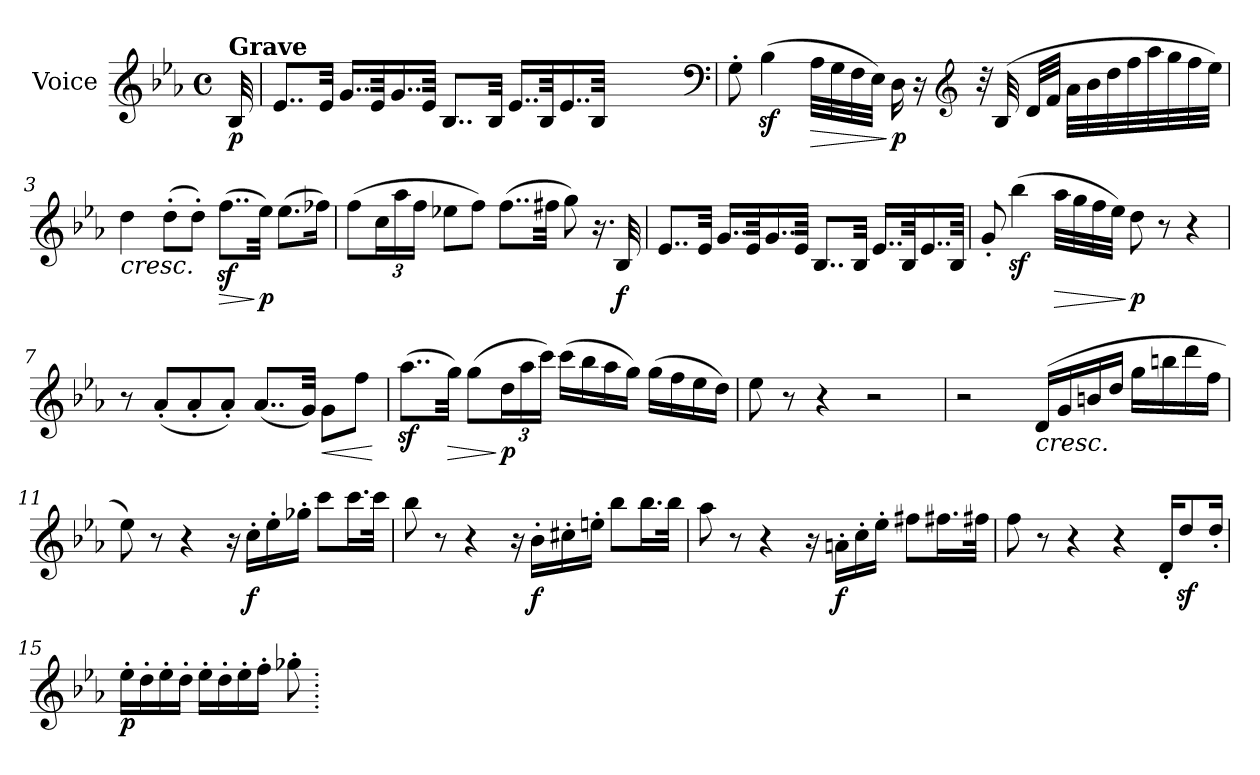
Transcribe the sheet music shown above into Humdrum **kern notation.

**kern	**dynam
*part1	*part1
*staff1	*staff1
*I"Voice	*
*I'V	*
*clefG2	*
*k[b-e-a-]	*
*M4/4	*
*met(c)	*
=	=
!LO:TX:a:B:t=Grave	!
!	!LO:DY:b
32B-/	p
=1	=1
8..e-/L	.
32e-/Jkk	.
16..g/LL	.
64e-/KK	.
16..g/	.
64e-/JJkk	.
8..B-/L	.
32B-/Jkk	.
16..e-/LL	.
64B-/KK	.
16..e-/	.
64B-/JJkk	.
2ryy	.
16ryy	.
*clefF4	*
=2	=2
8G'\	.
(>4B-z<\	.
!	!LO:HP:b
32A-\LLL	>
32G\	.
32F\	.
32E-\JJJ)	.
!	!LO:DY:n=1:b
16D\	] p
16r	.
*clefG2	*
32ryy	.
32r	.
(>32B-/	.
32d/LLL	.
32f/JJJ	.
32a-\LLL	.
32b-\	.
32dd\	.
32ff\	.
32aa-\	.
32gg\	.
32ff\	.
32ee-\JJJ)	.
!!LO:LB:g=z
=3	=3
!LO:TX:b:i:t=cresc.	!
4dd\	.
(>8dd'\L	.
8dd'\J)	.
!	!LO:HP:b
(>8..ffz<\L	>
!	!LO:DY:n=1:b
32ee-\Jkk)	] p
(>8.ee-\L	.
16ff-Xi\Jk)	.
=4	=4
(>8ff\L	.
*Xbrackettup	*
24cc\L	.
24aa-\	.
24ff\JJ	.
8ee-X\L	.
8ff\J)	.
(>8..ff\L	.
32ff#X\Jkk	.
8gg\)	.
16.r	.
!	!LO:DY:b
32B-/	f
=5	=5
8..e-/L	.
32e-/Jkk	.
16..g/LL	.
64e-/KK	.
16..g/	.
64e-/JJkk	.
8..B-/L	.
32B-/Jkk	.
16..e-/LL	.
64B-/KK	.
16..e-/	.
64B-/JJkk	.
!!LO:LB:g=z
=6	=6
8g'/	.
(>4bb-z<\	.
!	!LO:HP:b
32aa-\LLL	>
32gg\	.
32ff\	.
32ee-\JJJ)	.
!	!LO:DY:n=1:b
8dd\	] p
8r	.
4r	.
=7	=7
8r	.
(<8a-'/L	.
8a-'/	.
8a-'/J)	.
(<8..a-/L	.
32g/Jkk)	.
!	!LO:HP:b
8g\L	<
8ff\J	.
.	[
=8	=8
(>8..aa-z<\L	.
!	!LO:HP:b
32gg\Jkk)	>
(>8gg\L	.
!	!LO:DY:n=1:b
24dd\L	] p
24aa-\	.
24ccc\JJ)	.
(>16ccc\LL	.
16bb-\	.
16aa-\	.
16gg\JJ)	.
(>16gg\LL	.
16ff\	.
16ee-\	.
16dd\JJ)	.
!!LO:LB:g=z
=9	=9
8ee-\	.
8r	.
4r	.
2r	.
=10	=10
2r	.
!LO:TX:b:i:t=cresc.	!
(>16d/LL	.
16g/	.
16bn/	.
16dd/JJ	.
16gg\LL	.
16bbn\	.
16ddd\	.
16ff\JJ	.
=11	=11
8ee-\)	.
8r	.
4r	.
16r	.
!	!LO:DY:b
16cc'\LL	f
16ee-'\	.
16gg-X'\JJ	.
8ccc\L	.
16.ccc\L	.
32ccc\JJk	.
=12	=12
8bb-\	.
8r	.
4r	.
16r	.
!	!LO:DY:b
16b-'\LL	f
16cc#X'i\	.
16een'i\JJ	.
8bb-\L	.
16.bb-\L	.
32bb-\JJk	.
=13	=13
8aa-\	.
8r	.
4r	.
16r	.
!	!LO:DY:b
16an'\LL	f
16cc'\	.
16ee-'\JJ	.
8ff#Xi\L	.
16.ff#Xi\L	.
32ff#Xi\JJk	.
=14	=14
8ff\	.
8r	.
4r	.
4r	.
16d'/KL	.
8ddz</	.
16dd'/Jk	.
!!LO:LB:g=z
=15	=15
!	!LO:DY:b
16ee-'\LL	p
16dd'\	.
16ee-'\	.
16dd'\JJ	.
16ee-'\LL	.
16dd'\	.
16ee-'\	.
16ff'\JJ	.
8gg-X'\	.
=.	=.
*-	*-
